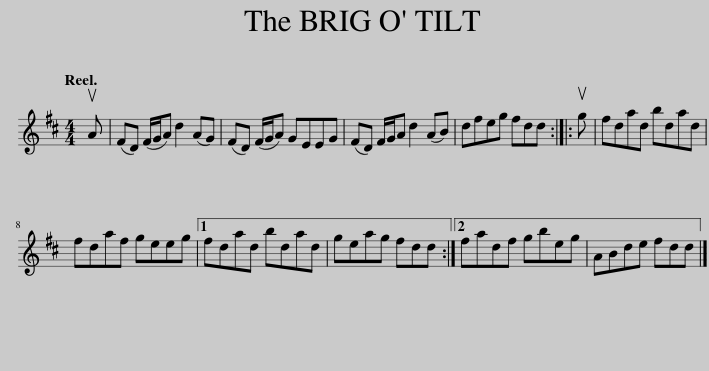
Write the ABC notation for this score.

X:1
L:1/8
Q:1/4=120
M:4/4
I:linebreak $
K:D
V:1 treble
V:1
 uA | (FD) (F/G/A) d2 (AG) | (FD) (F/G/A) GEEG | (FD) F/G/A d2 (AB) | dfeg fdd :: %5
 ug | fdad bdad |$ fdaf geeg |1 fdad bdad | geag fdd :|2 %10
 fadf gbeg | ABde fdd |] %12
